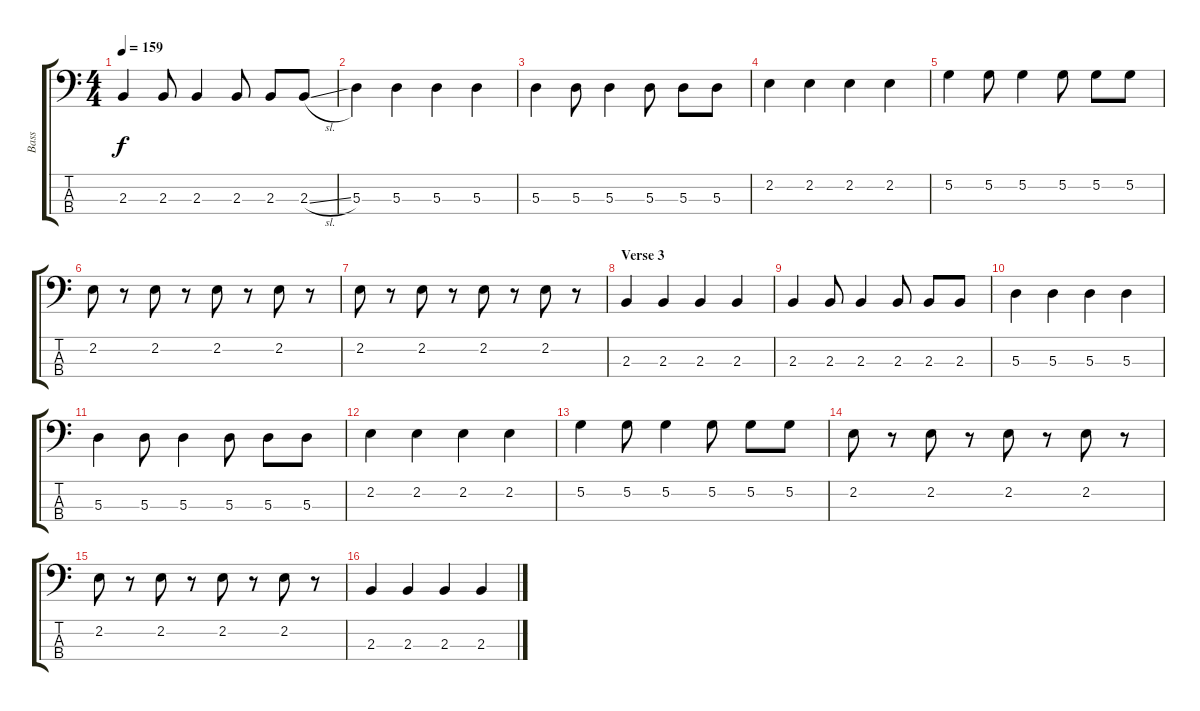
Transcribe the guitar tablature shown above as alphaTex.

\track ("Bass" "Bass") {instrument electricbassfinger}
\staff {score tabs}
\tuning (G2 D2 A1 E1) {hide}
\ts (4 4)
\tempo 159
\clef f4
\ks c
2.3.4{dy f} 2.3.8 2.3.4 2.3.8 2.3.8 2.3{sl}.8 |
5.3.4 5.3.4 5.3.4 5.3.4 |
5.3.4 5.3.8 5.3.4 5.3.8 5.3.8 5.3.8 |
2.2.4 2.2.4 2.2.4 2.2.4 |
5.2.4 5.2.8 5.2.4 5.2.8 5.2.8 5.2.8 |
2.2.8 r.8 2.2.8 r.8 2.2.8 r.8 2.2.8 r.8 |
2.2.8 r.8 2.2.8 r.8 2.2.8 r.8 2.2.8 r.8 |
\section ("" "Verse 3")
2.3.4 2.3.4 2.3.4 2.3.4 |
2.3.4 2.3.8 2.3.4 2.3.8 2.3.8 2.3.8 |
5.3.4 5.3.4 5.3.4 5.3.4 |
5.3.4 5.3.8 5.3.4 5.3.8 5.3.8 5.3.8 |
2.2.4 2.2.4 2.2.4 2.2.4 |
5.2.4 5.2.8 5.2.4 5.2.8 5.2.8 5.2.8 |
2.2.8 r.8 2.2.8 r.8 2.2.8 r.8 2.2.8 r.8 |
2.2.8 r.8 2.2.8 r.8 2.2.8 r.8 2.2.8 r.8 |
2.3.4 2.3.4 2.3.4 2.3.4
